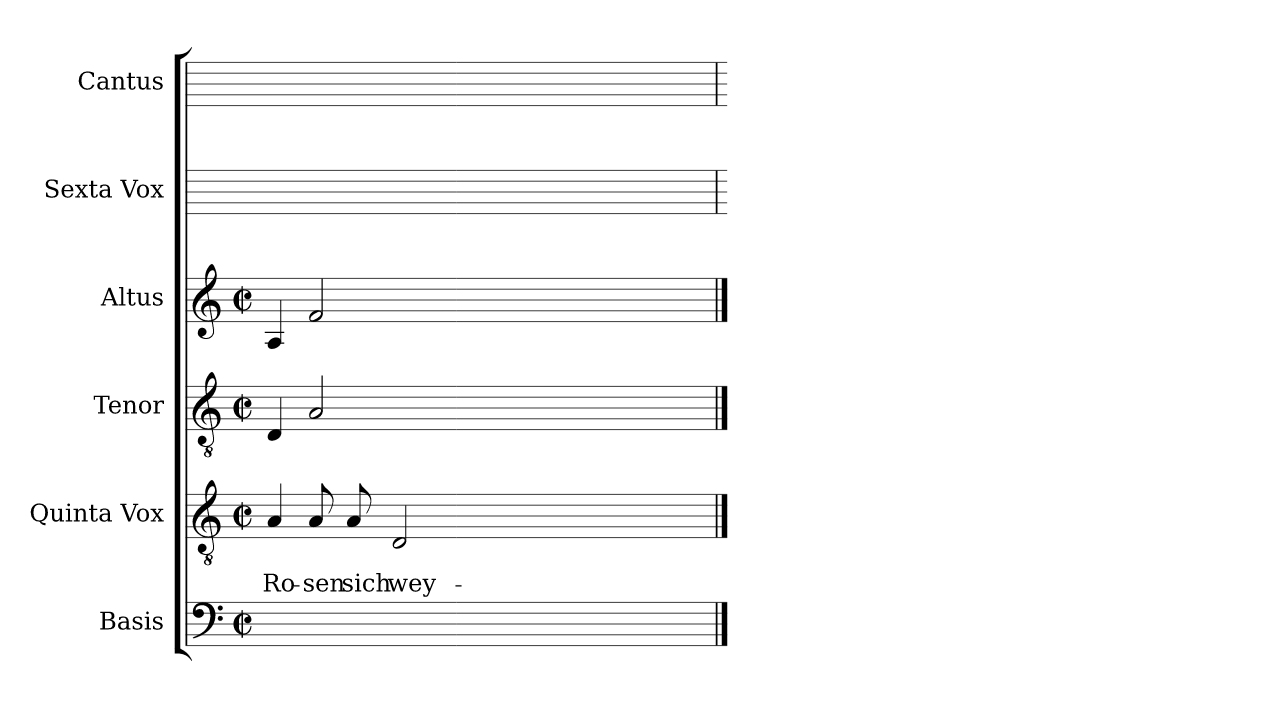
**kern	**text	**text	**kern	**text	**text	**kern	**text	**kern	**text	**text	**kern	**kern
*part6	*part6	*part6	*part5	*part5	*part5	*part4	*part4	*part3	*part3	*part3	*part2	*part1
*staff6	*staff6	*staff6	*staff5	*staff5	*staff5	*staff4	*staff4	*staff3	*staff3	*staff3	*staff2	*staff1
*I"Basis	*	*	*I"Quinta Vox	*	*	*I"Tenor	*	*I"Altus	*	*	*I"Sexta Vox	*I"Cantus
*clefF4	*	*	*clefGv2	*	*	*clefGv2	*	*clefG2	*	*	*	*
*k[]	*	*	*k[]	*	*	*k[]	*	*k[]	*	*	*	*
*C:	*	*	*C:	*	*	*C:	*	*C:	*	*	*	*
*M4/2	*	*	*M4/2	*	*	*M4/2	*	*M4/2	*	*	*	*
*met(c|)	*	*	*met(c|)	*	*	*met(c|)	*	*met(c|)	*	*	*	*
=	=	=	=	=	=	=	=	=	=	=	=	=
!	!	!LO:LY:b	!	!	!LO:LY:b	!	!	!	!	!	!	!
0AAyy	.	det,	4A	.	Ro-	4D	.	4A	.	.	4ryy	4ryy
!	!	!	!	!	!LO:LY:b	!	!	!	!	!	!	!
.	.	.	8A	.	-sen	2A	.	2f	.	.	0ryy	0ryy
!	!	!	!	!	!LO:LY:b	!	!	!	!	!	!	!
.	.	.	8A	.	sich	.	.	.	.	.	.	.
!	!	!	!	!	!LO:LY:b	!	!	!	!	!	!	!
.	.	.	2D	.	wey-	.	.	.	.	.	.	.
!	!	!	!	!	!	!	!LO:LY:b	!	!	!LO:LY:b	!	!
.	.	.	.	.	.	0Ayy	det,	0eyy	.	det,	.	.
!	!	!	!	!	!LO:LY:b	!	!	!	!	!	!	!
.	.	.	0Eyy	.	-det.	.	.	.	.	.	.	.
1ryy	.	.	.	.	.	.	.	.	.	.	.	.
.	.	.	.	.	.	.	.	.	.	.	2.ryy	2.ryy
.	.	.	.	.	.	4ryy	.	4ryy	.	.	.	.
==	=	=	==	=	=	==	=	==	=	=	=	=
*-	*-	*-	*-	*-	*-	*-	*-	*-	*-	*-	*-	*-
